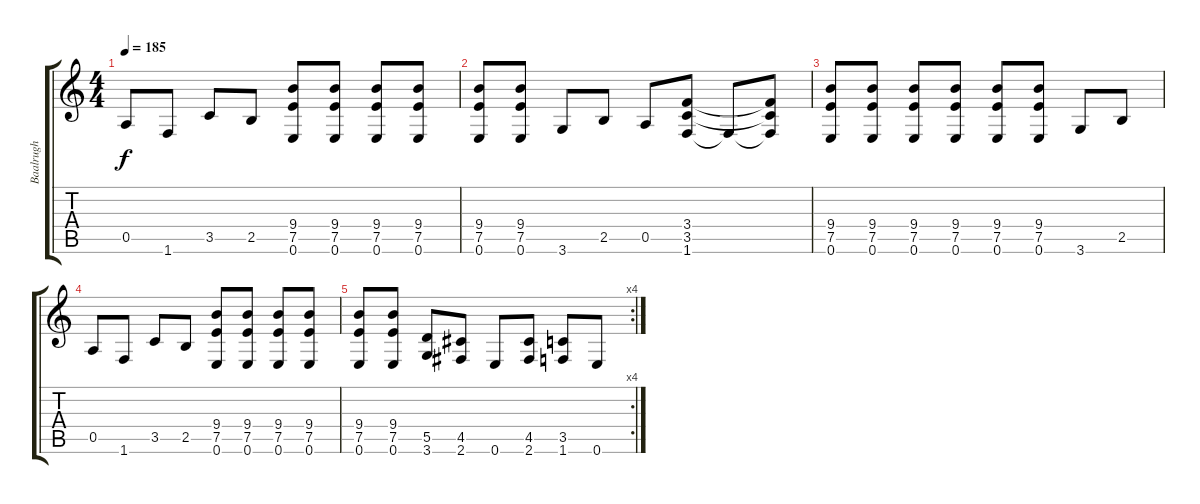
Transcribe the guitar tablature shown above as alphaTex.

\track ("Baalrugh" "Baalrugh") {instrument distortionguitar}
\staff {score tabs}
\tuning (E4 B3 G3 D3 A2 E2) {hide}
\ts (4 4)
\tempo 185
\clef g2
\ks c
0.5.8{dy f} 1.6.8 3.5.8 2.5.8 (9.4 7.5 0.6).8 (9.4 7.5 0.6).8 (9.4 7.5 0.6).8 (9.4 7.5 0.6).8 |
(9.4 7.5 0.6).8 (9.4 7.5 0.6).8 3.6.8 2.5.8 0.5.8 (3.4 3.5 1.6).8 1.6{t}.8 (3.4{t} 3.5{t} 1.6{t}).8 |
(9.4 7.5 0.6).8 (9.4 7.5 0.6).8 (9.4 7.5 0.6).8 (9.4 7.5 0.6).8 (9.4 7.5 0.6).8 (9.4 7.5 0.6).8 3.6.8 2.5.8 |
0.5.8 1.6.8 3.5.8 2.5.8 (9.4 7.5 0.6).8 (9.4 7.5 0.6).8 (9.4 7.5 0.6).8 (9.4 7.5 0.6).8 |
\rc 4
(9.4 7.5 0.6).8 (9.4 7.5 0.6).8 (5.5 3.6).8 (4.5 2.6).8 0.6.8 (4.5 2.6).8 (3.5 1.6).8 0.6.8
